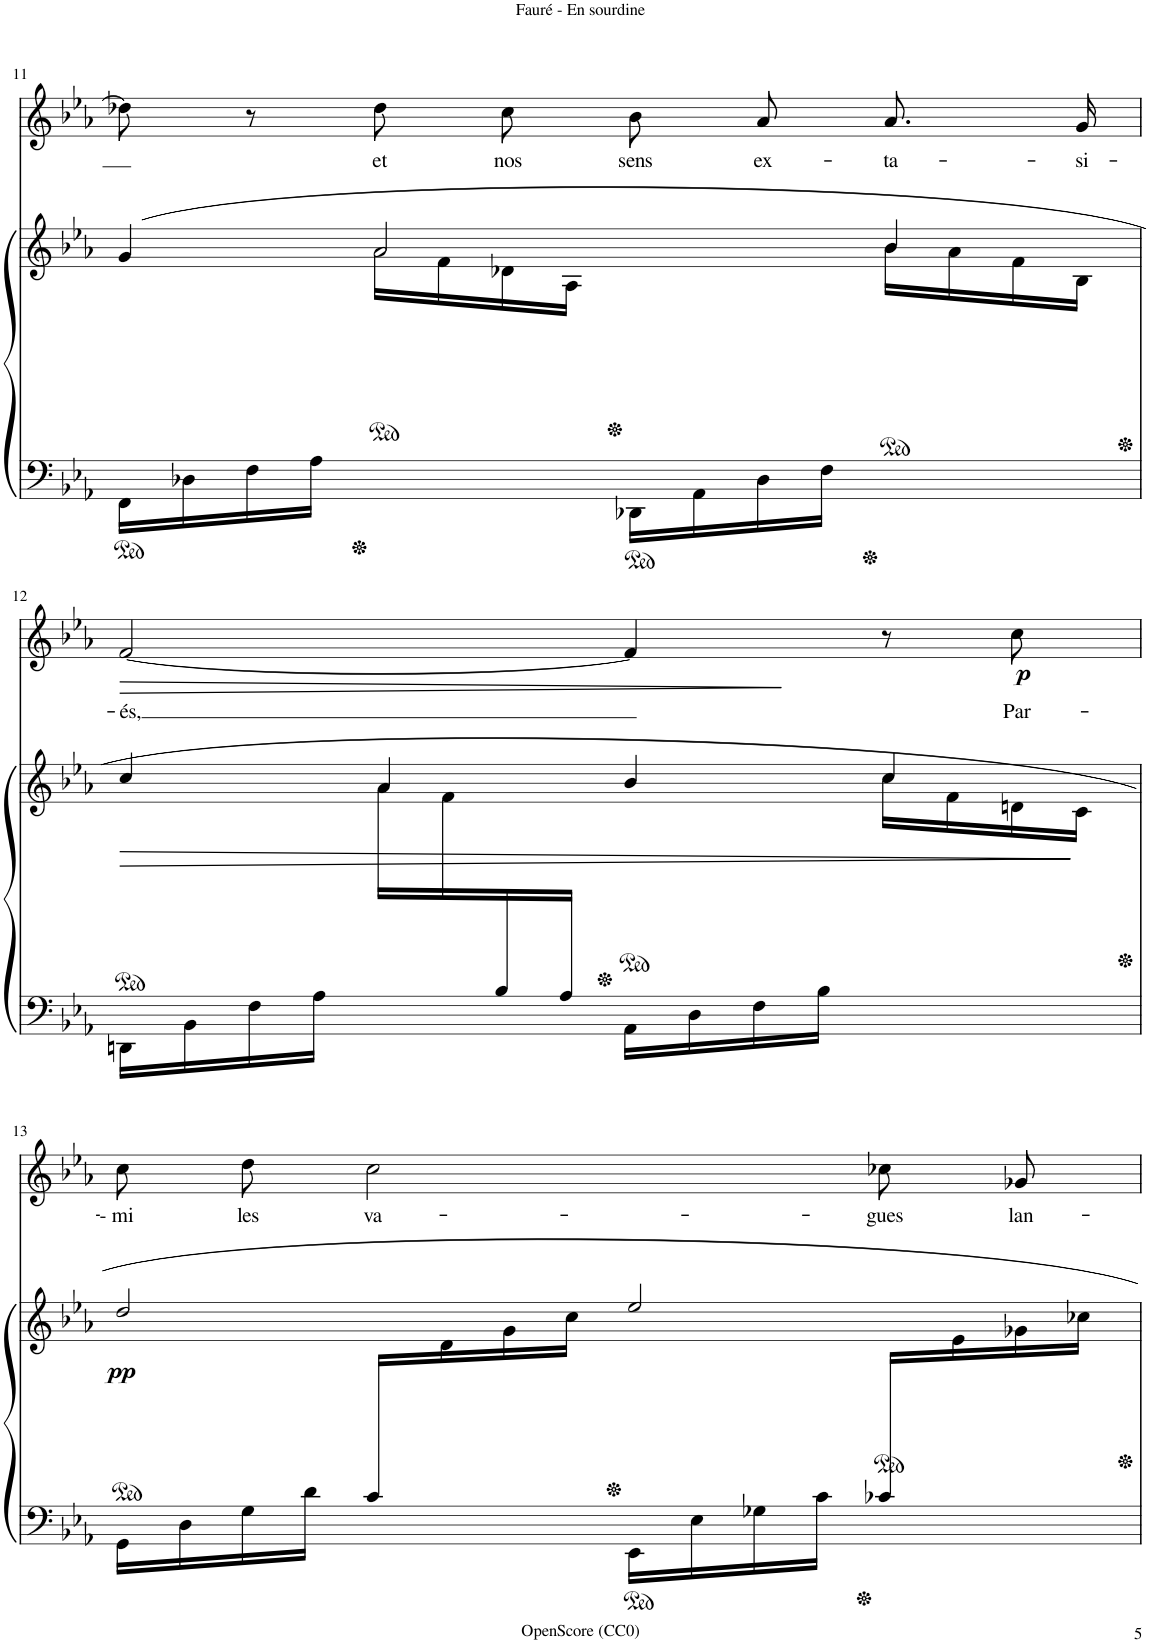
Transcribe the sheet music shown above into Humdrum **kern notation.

**kern	**kern	**dynam	**kern	**text	**dynam
*part2	*part2	*part2	*part1	*part1	*part1
*staff3	*staff2	*staff2/3	*staff1	*staff1	*staff1
*I"Piano	*	*	*I"Voix	*	*
*I'Pno	*	*	*	*	*
!!LO:PB:g=z
*clefF4	*clefG2	*	*clefG2	*	*
*k[b-e-a-]	*k[b-e-a-]	*	*k[b-e-a-]	*	*
*M4/4	*M4/4	*	*M4/4	*	*
*met(c)	*met(c)	*	*met(c)	*	*
=11	=11	=11	=11	=11	=11
*	*^	*	*	*	*
16FF\LL	4g/	4ryy	.	8dd-X\]	.	.
16D-X\	.	.	.	.	.	.
16F\	.	.	.	8r	.	.
16A-\JJ	.	.	.	.	.	.
*	*ped	*	*	*	*	*
!	!	!	!	!	!LO:LY:b	!
4ryy	16a-\LL	2a-/	.	8dd-\L	et	.
.	16f\	.	.	.	.	.
!	!	!	!	!	!LO:LY:b	!
.	16d-X\	.	.	8cc\J	nos	.
.	16A-\JJ	.	.	.	.	.
*	*Xped	*	*	*	*	*
!	!	!	!	!	!LO:LY:b	!
16DD-X\LL	4ryy	.	.	8b-/L	sens	.
16AA-\	.	.	.	.	.	.
!	!	!	!	!	!LO:LY:b	!
16D-\	.	.	.	8a-/J	ex-	.
16F\JJ	.	.	.	.	.	.
*	*ped	*	*	*	*	*
!	!	!	!	!	!LO:LY:b	!
4ryy	16b-\LL	4b-/	.	8.a-/L	-ta-	.
.	16a-\	.	.	.	.	.
.	16f\	.	.	.	.	.
!	!	!	!	!	!LO:LY:b	!
.	16B-\JJ	.	.	16g/Jk	-si-	.
!!LO:LB:g=z
=12	=12	=12	=12	=12	=12	=12
*^	*	*	*	*	*	*
*	*	*Xped	*	*	*	*	*
*	*	*ped	*	*	*	*	*
!	!	!	!	!	!	!LO:LY:b	!LO:HP:b
4.ryy	16DDn\LL	4cc/	4ryy	.	[2f/	-és,	>
.	16BB-\	.	.	.	.	.	.
.	16F\	.	.	.	.	.	.
.	16A-\JJ	.	.	.	.	.	.
!	!	!	!	!LO:HP:b	!	!	!
.	4ryy	16a-\LL	4a-/	>	.	.	.
.	.	16f\	.	.	.	.	.
16B-/	.	8ryy	.	.	.	.	.
16A-/JJ	.	.	.	.	.	.	.
*Xped	*	*	*	*	*	*	*
*	*	*ped	*	*	*	*	*
2ryy	16AA-\LL	4b-/	4ryy	.	4f/]	.	.
.	16D\	.	.	.	.	.	.
.	16F\	.	.	.	.	.	.
.	16B-\JJ	.	.	.	.	.	.
.	4ryy	16cc\LL	4cc/	.	8r	.	]
.	.	16f\	.	.	.	.	.
!	!	!	!	!	!	!LO:LY:b	!LO:DY:b
.	.	16dn\	.	.	8cc\	Par-	p
.	.	16c\JJ	.	]	.	.	.
!!LO:LB:g=z
=13	=13	=13	=13	=13	=13	=13	=13
*	*	*Xped	*	*	*	*	*
*	*	*ped	*	*	*	*	*
!	!	!	!	!LO:DY:b	!	!LO:LY:b	!
4ryy	16GG\LL	2dd/	4ryy	pp	8cc\L	-- mi	.
.	16D\	.	.	.	.	.	.
!	!	!	!	!	!	!LO:LY:b	!
.	16G\	.	.	.	8dd\J	les	.
.	16d\JJ	.	.	.	.	.	.
!	!	!	!	!	!	!LO:LY:b	!
16c/LL	4ryy	.	16ryy	.	2cc\	va-	.
4..ryy	.	.	16d\	.	.	.	.
.	.	.	16g\	.	.	.	.
.	.	.	16cc\JJ	.	.	.	.
*	*	*Xped	*	*	*	*	*
.	16EE-\LL	2ee-/	4ryy	.	.	.	.
.	16E-\	.	.	.	.	.	.
.	16G-X\	.	.	.	.	.	.
.	16c\JJ	.	.	.	.	.	.
!	!	!	!	!	!	!LO:LY:b	!
16c-X/LL	4ryy	.	16ryy	.	8cc-X/L	-gues	.
8.ryy	.	.	16e-\	.	.	.	.
!	!	!	!	!	!	!LO:LY:b	!
.	.	.	16g-X\	.	8g-X/J	lan-	.
.	.	.	16cc-X\JJ	.	.	.	.
*v	*v	*	*	*	*	*	*
*	*v	*v	*	*	*	*
=	=	=	=	=	=
*-	*-	*-	*-	*-	*-
